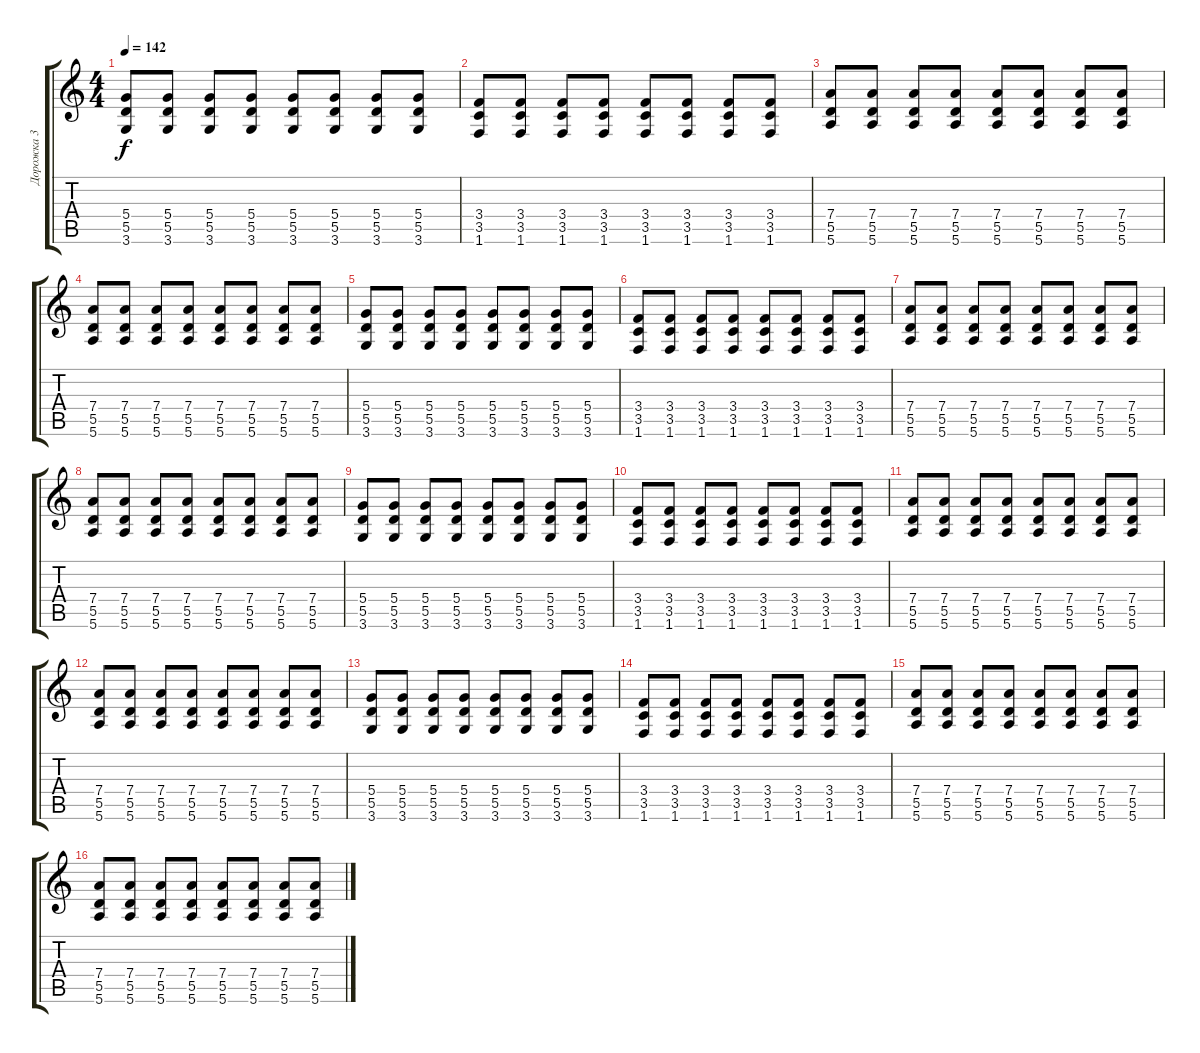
\track ("Дорожка 3" "Дорожка 3") {instrument distortionguitar}
\staff {score tabs}
\tuning (E4 B3 G3 D3 A2 E2) {hide}
\ts (4 4)
\tempo 142
\clef g2
\ks c
(5.4 5.5 3.6).8{dy f} (5.4 5.5 3.6).8 (5.4 5.5 3.6).8 (5.4 5.5 3.6).8 (5.4 5.5 3.6).8 (5.4 5.5 3.6).8 (5.4 5.5 3.6).8 (5.4 5.5 3.6).8 |
(3.4 3.5 1.6).8 (3.4 3.5 1.6).8 (3.4 3.5 1.6).8 (3.4 3.5 1.6).8 (3.4 3.5 1.6).8 (3.4 3.5 1.6).8 (3.4 3.5 1.6).8 (3.4 3.5 1.6).8 |
(7.4 5.5 5.6).8 (7.4 5.5 5.6).8 (7.4 5.5 5.6).8 (7.4 5.5 5.6).8 (7.4 5.5 5.6).8 (7.4 5.5 5.6).8 (7.4 5.5 5.6).8 (7.4 5.5 5.6).8 |
(7.4 5.5 5.6).8 (7.4 5.5 5.6).8 (7.4 5.5 5.6).8 (7.4 5.5 5.6).8 (7.4 5.5 5.6).8 (7.4 5.5 5.6).8 (7.4 5.5 5.6).8 (7.4 5.5 5.6).8 |
(5.4 5.5 3.6).8 (5.4 5.5 3.6).8 (5.4 5.5 3.6).8 (5.4 5.5 3.6).8 (5.4 5.5 3.6).8 (5.4 5.5 3.6).8 (5.4 5.5 3.6).8 (5.4 5.5 3.6).8 |
(3.4 3.5 1.6).8 (3.4 3.5 1.6).8 (3.4 3.5 1.6).8 (3.4 3.5 1.6).8 (3.4 3.5 1.6).8 (3.4 3.5 1.6).8 (3.4 3.5 1.6).8 (3.4 3.5 1.6).8 |
(7.4 5.5 5.6).8 (7.4 5.5 5.6).8 (7.4 5.5 5.6).8 (7.4 5.5 5.6).8 (7.4 5.5 5.6).8 (7.4 5.5 5.6).8 (7.4 5.5 5.6).8 (7.4 5.5 5.6).8 |
(7.4 5.5 5.6).8 (7.4 5.5 5.6).8 (7.4 5.5 5.6).8 (7.4 5.5 5.6).8 (7.4 5.5 5.6).8 (7.4 5.5 5.6).8 (7.4 5.5 5.6).8 (7.4 5.5 5.6).8 |
(5.4 5.5 3.6).8 (5.4 5.5 3.6).8 (5.4 5.5 3.6).8 (5.4 5.5 3.6).8 (5.4 5.5 3.6).8 (5.4 5.5 3.6).8 (5.4 5.5 3.6).8 (5.4 5.5 3.6).8 |
(3.4 3.5 1.6).8 (3.4 3.5 1.6).8 (3.4 3.5 1.6).8 (3.4 3.5 1.6).8 (3.4 3.5 1.6).8 (3.4 3.5 1.6).8 (3.4 3.5 1.6).8 (3.4 3.5 1.6).8 |
(7.4 5.5 5.6).8 (7.4 5.5 5.6).8 (7.4 5.5 5.6).8 (7.4 5.5 5.6).8 (7.4 5.5 5.6).8 (7.4 5.5 5.6).8 (7.4 5.5 5.6).8 (7.4 5.5 5.6).8 |
(7.4 5.5 5.6).8 (7.4 5.5 5.6).8 (7.4 5.5 5.6).8 (7.4 5.5 5.6).8 (7.4 5.5 5.6).8 (7.4 5.5 5.6).8 (7.4 5.5 5.6).8 (7.4 5.5 5.6).8 |
(5.4 5.5 3.6).8 (5.4 5.5 3.6).8 (5.4 5.5 3.6).8 (5.4 5.5 3.6).8 (5.4 5.5 3.6).8 (5.4 5.5 3.6).8 (5.4 5.5 3.6).8 (5.4 5.5 3.6).8 |
(3.4 3.5 1.6).8 (3.4 3.5 1.6).8 (3.4 3.5 1.6).8 (3.4 3.5 1.6).8 (3.4 3.5 1.6).8 (3.4 3.5 1.6).8 (3.4 3.5 1.6).8 (3.4 3.5 1.6).8 |
(7.4 5.5 5.6).8 (7.4 5.5 5.6).8 (7.4 5.5 5.6).8 (7.4 5.5 5.6).8 (7.4 5.5 5.6).8 (7.4 5.5 5.6).8 (7.4 5.5 5.6).8 (7.4 5.5 5.6).8 |
(7.4 5.5 5.6).8 (7.4 5.5 5.6).8 (7.4 5.5 5.6).8 (7.4 5.5 5.6).8 (7.4 5.5 5.6).8 (7.4 5.5 5.6).8 (7.4 5.5 5.6).8 (7.4 5.5 5.6).8
